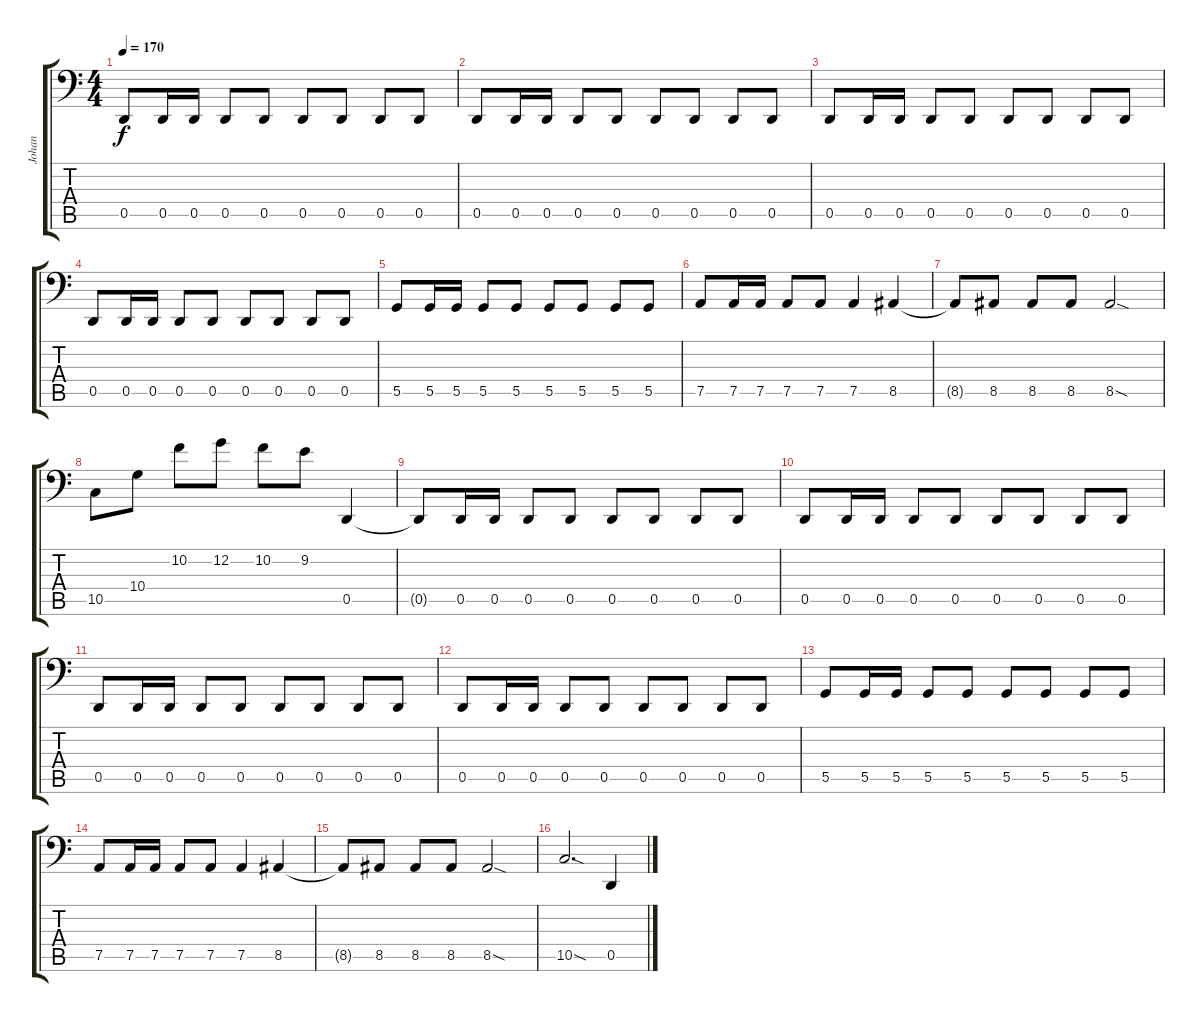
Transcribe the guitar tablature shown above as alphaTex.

\track ("Johan" "Johan") {instrument electricbassfinger}
\staff {score tabs}
\tuning (C3 G2 D2 A1 D1 B0) {hide}
\ts (4 4)
\tempo 170
\clef f4
\ks c
0.5{t}.8{dy f} 0.5.16 0.5.16 0.5.8 0.5.8 0.5.8 0.5.8 0.5.8 0.5.8 |
0.5.8 0.5.16 0.5.16 0.5.8 0.5.8 0.5.8 0.5.8 0.5.8 0.5.8 |
0.5.8 0.5.16 0.5.16 0.5.8 0.5.8 0.5.8 0.5.8 0.5.8 0.5.8 |
0.5.8 0.5.16 0.5.16 0.5.8 0.5.8 0.5.8 0.5.8 0.5.8 0.5.8 |
5.5.8 5.5.16 5.5.16 5.5.8 5.5.8 5.5.8 5.5.8 5.5.8 5.5.8 |
7.5.8 7.5.16 7.5.16 7.5.8 7.5.8 7.5.4 8.5.4 |
8.5{t}.8 8.5.8 8.5.8 8.5.8 8.5{sod}.2 |
10.5.8 10.4.8 10.2.8 12.2.8 10.2.8 9.2.8 0.5.4 |
0.5{t}.8 0.5.16 0.5.16 0.5.8 0.5.8 0.5.8 0.5.8 0.5.8 0.5.8 |
0.5.8 0.5.16 0.5.16 0.5.8 0.5.8 0.5.8 0.5.8 0.5.8 0.5.8 |
0.5.8 0.5.16 0.5.16 0.5.8 0.5.8 0.5.8 0.5.8 0.5.8 0.5.8 |
0.5.8 0.5.16 0.5.16 0.5.8 0.5.8 0.5.8 0.5.8 0.5.8 0.5.8 |
5.5.8 5.5.16 5.5.16 5.5.8 5.5.8 5.5.8 5.5.8 5.5.8 5.5.8 |
7.5.8 7.5.16 7.5.16 7.5.8 7.5.8 7.5.4 8.5.4 |
8.5{t}.8 8.5.8 8.5.8 8.5.8 8.5{sod}.2 |
10.5{sod}.2{d} 0.5.4
